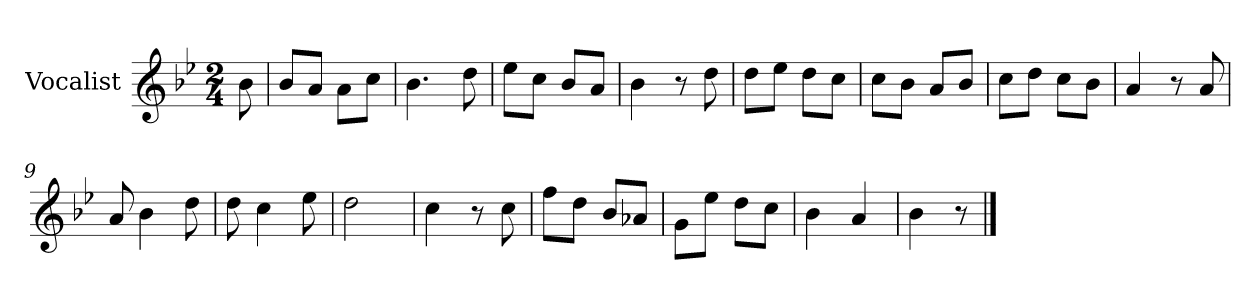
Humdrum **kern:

**kern
*part1
*staff1
*I"Vocalist
*k[b-e-]
*B-:
*M2/4
=
8b-
=1
8b-L
8aJ
8aL
8ccJ
=2
4.b-
8dd
=3
8ee-L
8ccJ
8b-L
8aJ
=4
4b-
8r
8dd
=5
8ddL
8ee-J
8ddL
8ccJ
=6
8ccL
8b-J
8aL
8b-J
=7
8ccL
8ddJ
8ccL
8b-J
=8
4a
8r
8a
=9
8a
4b-
8dd
=10
8dd
4cc
8ee-
=11
2dd
=12
4cc
8r
8cc
=13
8ffL
8ddJ
8b-L
8a-XJ
=14
8gL
8ee-J
8ddL
8ccJ
=15
4b-
4a
=16
4b-
8r
==
*-
